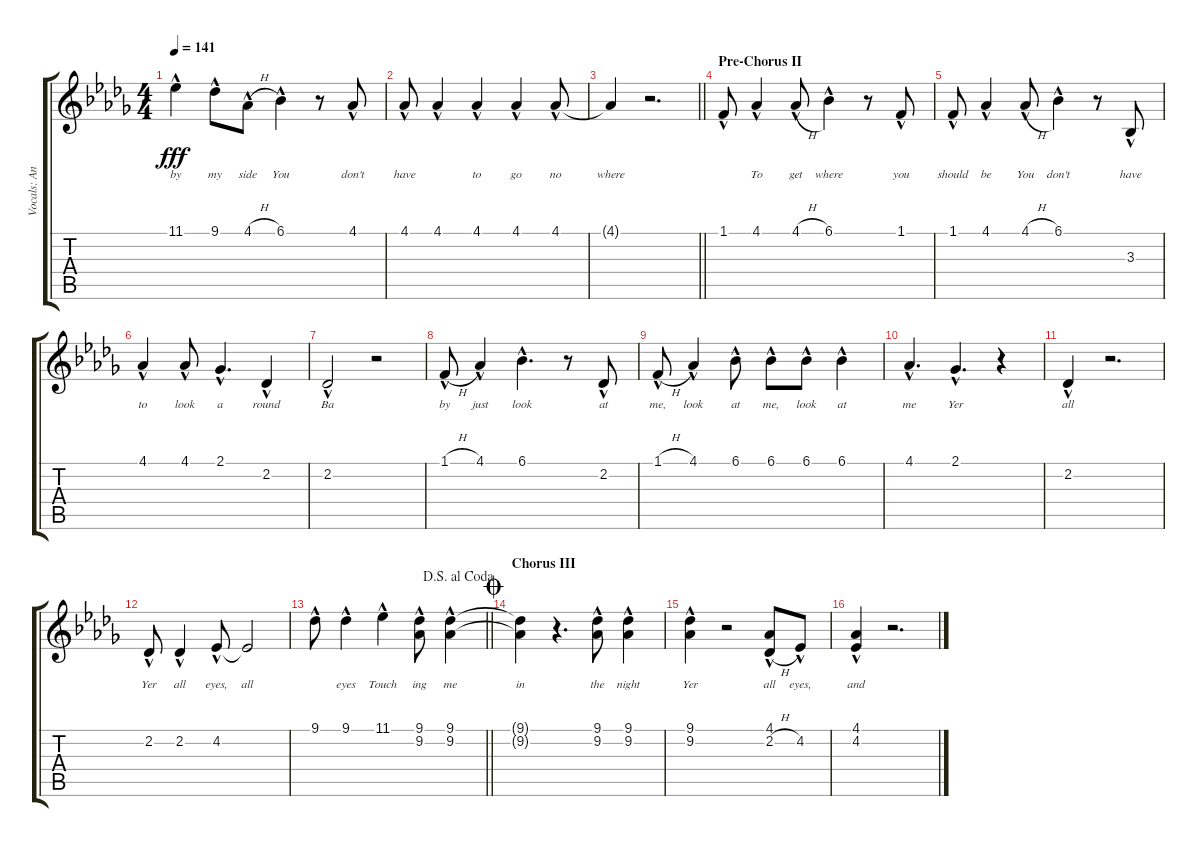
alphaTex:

\track ("Vocals: Ann" "Vocals: An") {instrument lead2sawtooth}
\staff {score tabs}
\tuning (E4 B3 G3 D3 A2 E2) {hide}
\ts (4 4)
\tempo 141
\clef g2
\ks db
11.1{hac}.4{lyrics (0 "by") lyrics (1 "") lyrics (2 "") lyrics (3 "") lyrics (4 "") dy fff} 9.1{hac}.8{lyrics (0 "my") lyrics (1 "") lyrics (2 "") lyrics (3 "") lyrics (4 "")} 4.1{h hac}.8{lyrics (0 "side") lyrics (1 "") lyrics (2 "") lyrics (3 "") lyrics (4 "")} 6.1{hac}.4{lyrics (0 "You") lyrics (1 "") lyrics (2 "") lyrics (3 "") lyrics (4 "")} r.8 4.1{hac}.8{lyrics (0 "don't") lyrics (1 "") lyrics (2 "") lyrics (3 "") lyrics (4 "")} |
4.1{hac}.8{lyrics (0 "have") lyrics (1 "") lyrics (2 "") lyrics (3 "") lyrics (4 "")} 4.1{hac}.4{lyrics (0 "") lyrics (1 "") lyrics (2 "") lyrics (3 "") lyrics (4 "")} 4.1{hac}.4{lyrics (0 "to") lyrics (1 "") lyrics (2 "") lyrics (3 "") lyrics (4 "")} 4.1{hac}.4{lyrics (0 "go") lyrics (1 "") lyrics (2 "") lyrics (3 "") lyrics (4 "")} 4.1{hac}.8{lyrics (0 "no") lyrics (1 "") lyrics (2 "") lyrics (3 "") lyrics (4 "")} |
\barLineRight lightlight
4.1{t}.4{lyrics (0 "where") lyrics (1 "") lyrics (2 "") lyrics (3 "") lyrics (4 "")} r.2{d} |
\section ("" "Pre-Chorus II")
1.1{hac}.8{lyrics (0 "") lyrics (1 "") lyrics (2 "") lyrics (3 "") lyrics (4 "")} 4.1{hac}.4{lyrics (0 "To") lyrics (1 "") lyrics (2 "") lyrics (3 "") lyrics (4 "")} 4.1{h hac}.8{lyrics (0 "get") lyrics (1 "") lyrics (2 "") lyrics (3 "") lyrics (4 "")} 6.1{hac}.4{lyrics (0 "where") lyrics (1 "") lyrics (2 "") lyrics (3 "") lyrics (4 "")} r.8 1.1{hac}.8{lyrics (0 "you") lyrics (1 "") lyrics (2 "") lyrics (3 "") lyrics (4 "")} |
1.1{hac}.8{lyrics (0 "should") lyrics (1 "") lyrics (2 "") lyrics (3 "") lyrics (4 "")} 4.1{hac}.4{lyrics (0 "be") lyrics (1 "") lyrics (2 "") lyrics (3 "") lyrics (4 "")} 4.1{h hac}.8{lyrics (0 "You") lyrics (1 "") lyrics (2 "") lyrics (3 "") lyrics (4 "")} 6.1{hac}.4{lyrics (0 "don't") lyrics (1 "") lyrics (2 "") lyrics (3 "") lyrics (4 "")} r.8 3.3{hac}.8{lyrics (0 "have") lyrics (1 "") lyrics (2 "") lyrics (3 "") lyrics (4 "")} |
4.1{hac}.4{lyrics (0 "to") lyrics (1 "") lyrics (2 "") lyrics (3 "") lyrics (4 "")} 4.1{hac}.8{lyrics (0 "look") lyrics (1 "") lyrics (2 "") lyrics (3 "") lyrics (4 "")} 2.1{hac}.4{d lyrics (0 "a") lyrics (1 "") lyrics (2 "") lyrics (3 "") lyrics (4 "")} 2.2{hac}.4{lyrics (0 "round") lyrics (1 "") lyrics (2 "") lyrics (3 "") lyrics (4 "")} |
2.2{hac}.2{lyrics (0 "Ba") lyrics (1 "") lyrics (2 "") lyrics (3 "") lyrics (4 "")} r.2 |
1.1{h hac}.8{lyrics (0 "by") lyrics (1 "") lyrics (2 "") lyrics (3 "") lyrics (4 "")} 4.1{hac}.4{lyrics (0 "just") lyrics (1 "") lyrics (2 "") lyrics (3 "") lyrics (4 "")} 6.1{hac}.4{d lyrics (0 "look") lyrics (1 "") lyrics (2 "") lyrics (3 "") lyrics (4 "")} r.8 2.2{hac}.8{lyrics (0 "at") lyrics (1 "") lyrics (2 "") lyrics (3 "") lyrics (4 "")} |
1.1{h hac}.8{lyrics (0 "me,") lyrics (1 "") lyrics (2 "") lyrics (3 "") lyrics (4 "")} 4.1{hac}.4{lyrics (0 "look") lyrics (1 "") lyrics (2 "") lyrics (3 "") lyrics (4 "")} 6.1{hac}.8{lyrics (0 "at") lyrics (1 "") lyrics (2 "") lyrics (3 "") lyrics (4 "")} 6.1{hac}.8{lyrics (0 "me,") lyrics (1 "") lyrics (2 "") lyrics (3 "") lyrics (4 "")} 6.1{hac}.8{lyrics (0 "look") lyrics (1 "") lyrics (2 "") lyrics (3 "") lyrics (4 "")} 6.1{hac}.4{lyrics (0 "at") lyrics (1 "") lyrics (2 "") lyrics (3 "") lyrics (4 "")} |
4.1{hac}.4{d lyrics (0 "me") lyrics (1 "") lyrics (2 "") lyrics (3 "") lyrics (4 "")} 2.1{hac}.4{d lyrics (0 "Yer") lyrics (1 "") lyrics (2 "") lyrics (3 "") lyrics (4 "")} r.4 |
2.2{hac}.4{lyrics (0 "all") lyrics (1 "") lyrics (2 "") lyrics (3 "") lyrics (4 "")} r.2{d} |
2.2{hac}.8{lyrics (0 "Yer") lyrics (1 "") lyrics (2 "") lyrics (3 "") lyrics (4 "")} 2.2{hac}.4{lyrics (0 "all") lyrics (1 "") lyrics (2 "") lyrics (3 "") lyrics (4 "")} 4.2{hac}.8{lyrics (0 "eyes,") lyrics (1 "") lyrics (2 "") lyrics (3 "") lyrics (4 "")} 4.2{t}.2{lyrics (0 "all") lyrics (1 "") lyrics (2 "") lyrics (3 "") lyrics (4 "")} |
\jump dalsegnoalcoda
\barLineRight lightlight
9.1{hac}.8{lyrics (0 "") lyrics (1 "") lyrics (2 "") lyrics (3 "") lyrics (4 "")} 9.1{hac}.4{lyrics (0 "eyes") lyrics (1 "") lyrics (2 "") lyrics (3 "") lyrics (4 "")} 11.1{hac}.4{lyrics (0 "Touch") lyrics (1 "") lyrics (2 "") lyrics (3 "") lyrics (4 "")} (9.1{hac} 9.2{hac}).8{lyrics (0 "ing") lyrics (1 "") lyrics (2 "") lyrics (3 "") lyrics (4 "")} (9.1{hac} 9.2{hac}).4{lyrics (0 "me") lyrics (1 "") lyrics (2 "") lyrics (3 "") lyrics (4 "")} |
\section ("" "Chorus III")
\jump coda
(9.1{t} 9.2{t}).4{lyrics (0 "in") lyrics (1 "") lyrics (2 "") lyrics (3 "") lyrics (4 "")} r.4{d} (9.1{hac} 9.2{hac}).8{lyrics (0 "the") lyrics (1 "") lyrics (2 "") lyrics (3 "") lyrics (4 "")} (9.1{hac} 9.2{hac}).4{lyrics (0 "night") lyrics (1 "") lyrics (2 "") lyrics (3 "") lyrics (4 "")} |
(9.1{hac} 9.2{hac}).4{lyrics (0 "Yer") lyrics (1 "") lyrics (2 "") lyrics (3 "") lyrics (4 "")} r.2 (4.1{hac} 2.2{h hac}).8{lyrics (0 "all") lyrics (1 "") lyrics (2 "") lyrics (3 "") lyrics (4 "")} 4.2{hac}.8{lyrics (0 "eyes,") lyrics (1 "") lyrics (2 "") lyrics (3 "") lyrics (4 "")} |
(4.1{hac} 4.2{hac}).4{lyrics (0 "and") lyrics (1 "") lyrics (2 "") lyrics (3 "") lyrics (4 "")} r.2{d}
